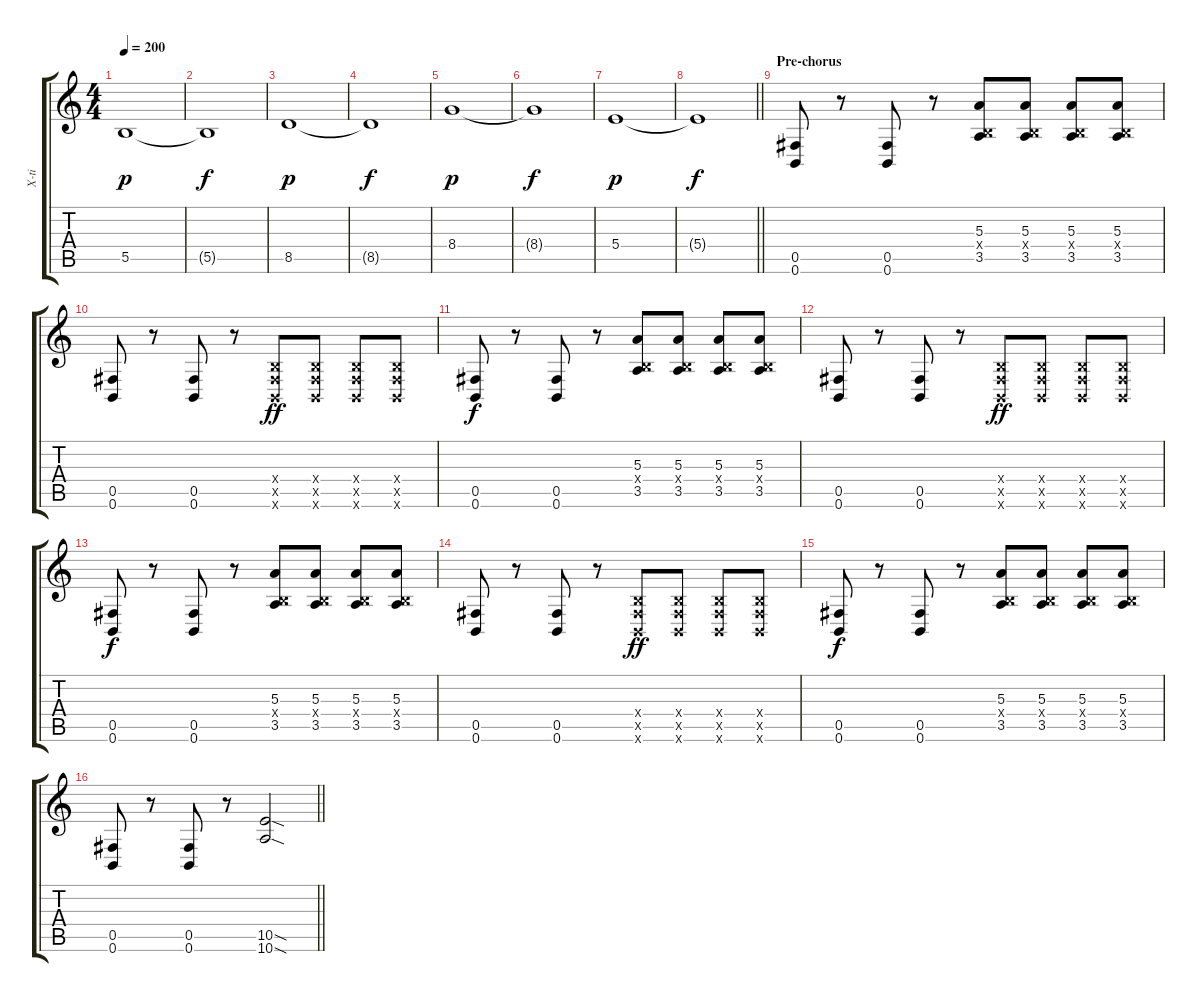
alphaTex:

\track ("X-ti" "X-ti") {instrument distortionguitar}
\staff {score tabs}
\tuning (Db4 Ab3 E3 B2 Gb2 B1) {hide}
\ts (4 4)
\tempo 200
\clef g2
\ks c
5.5.1{dy p} |
5.5{t}.1{dy f} |
8.5.1{dy p} |
8.5{t}.1{dy f} |
8.4.1{dy p} |
8.4{t}.1{dy f} |
5.4.1{dy p} |
\barLineRight lightlight
5.4{t}.1{dy f} |
\section ("" "Pre-chorus")
(0.5 0.6).8 r.8 (0.5 0.6).8 r.8 (5.3 0.4{x} 3.5).8 (5.3 0.4{x} 3.5).8 (5.3 0.4{x} 3.5).8 (5.3 0.4{x} 3.5).8 |
(0.5 0.6).8 r.8 (0.5 0.6).8 r.8 (0.4{x} 0.5{x} 0.6{x}).8{dy ff} (0.4{x} 0.5{x} 0.6{x}).8 (0.4{x} 0.5{x} 0.6{x}).8 (0.4{x} 0.5{x} 0.6{x}).8 |
(0.5 0.6).8{dy f} r.8 (0.5 0.6).8 r.8 (5.3 0.4{x} 3.5).8 (5.3 0.4{x} 3.5).8 (5.3 0.4{x} 3.5).8 (5.3 0.4{x} 3.5).8 |
(0.5 0.6).8 r.8 (0.5 0.6).8 r.8 (0.4{x} 0.5{x} 0.6{x}).8{dy ff} (0.4{x} 0.5{x} 0.6{x}).8 (0.4{x} 0.5{x} 0.6{x}).8 (0.4{x} 0.5{x} 0.6{x}).8 |
(0.5 0.6).8{dy f} r.8 (0.5 0.6).8 r.8 (5.3 0.4{x} 3.5).8 (5.3 0.4{x} 3.5).8 (5.3 0.4{x} 3.5).8 (5.3 0.4{x} 3.5).8 |
(0.5 0.6).8 r.8 (0.5 0.6).8 r.8 (0.4{x} 0.5{x} 0.6{x}).8{dy ff} (0.4{x} 0.5{x} 0.6{x}).8 (0.4{x} 0.5{x} 0.6{x}).8 (0.4{x} 0.5{x} 0.6{x}).8 |
(0.5 0.6).8{dy f} r.8 (0.5 0.6).8 r.8 (5.3 0.4{x} 3.5).8 (5.3 0.4{x} 3.5).8 (5.3 0.4{x} 3.5).8 (5.3 0.4{x} 3.5).8 |
\barLineRight lightlight
(0.5 0.6).8 r.8 (0.5 0.6).8 r.8 (10.5{sod} 10.6{sod}).2
